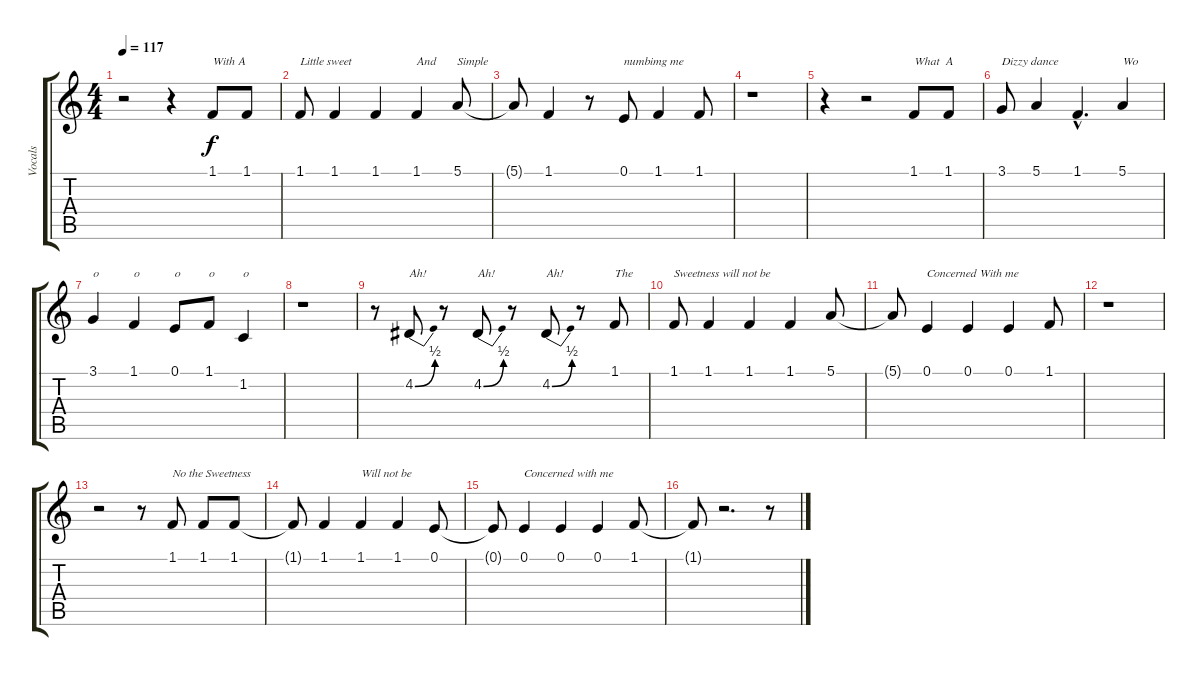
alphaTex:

\track ("Vocals" "Vocals") {instrument lead2sawtooth}
\staff {score tabs}
\tuning (E4 B3 G3 D3 A2 E2) {hide}
\ts (4 4)
\tempo 117
\clef g2
\ks c
r.2{dy f} r.4 1.1.8{txt "With A"} 1.1.8 |
1.1.8{txt "Little sweet"} 1.1.4 1.1.4 1.1.4{txt "And"} 5.1.8{txt "Simple"} |
5.1{t}.8 1.1.4 r.8 0.1.8{txt "numbimg me"} 1.1.4 1.1.8 |
r.1 |
r.4 r.2 1.1.8{txt "What  A"} 1.1.8 |
3.1.8{txt "Dizzy dance"} 5.1.4 1.1{hac}.4{d} 5.1.4{txt "Wo"} |
3.1.4{txt "o"} 1.1.4{txt "o"} 0.1.8{txt "o"} 1.1.8{txt "o"} 1.2.4{txt "o"} |
r.1 |
r.8 4.2{be (bend 0 0 60 2)}.8{txt "Ah!"} r.8 4.2{be (bend 0 0 60 2)}.8{txt "Ah!"} r.8 4.2{be (bend 0 0 60 2)}.8{txt "Ah!"} r.8 1.1.8{txt "The"} |
1.1.8{txt "Sweetness will not be"} 1.1.4 1.1.4 1.1.4 5.1.8 |
5.1{t}.8 0.1.4{txt "Concerned With me"} 0.1.4 0.1.4 1.1.8 |
r.1 |
r.2 r.8 1.1.8{txt "No the Sweetness"} 1.1.8 1.1.8 |
1.1{t}.8 1.1.4 1.1.4{txt "Will not be"} 1.1.4 0.1.8 |
0.1{t}.8 0.1.4{txt "Concerned with me"} 0.1.4 0.1.4 1.1.8 |
1.1{t}.8 r.2{d} r.8
